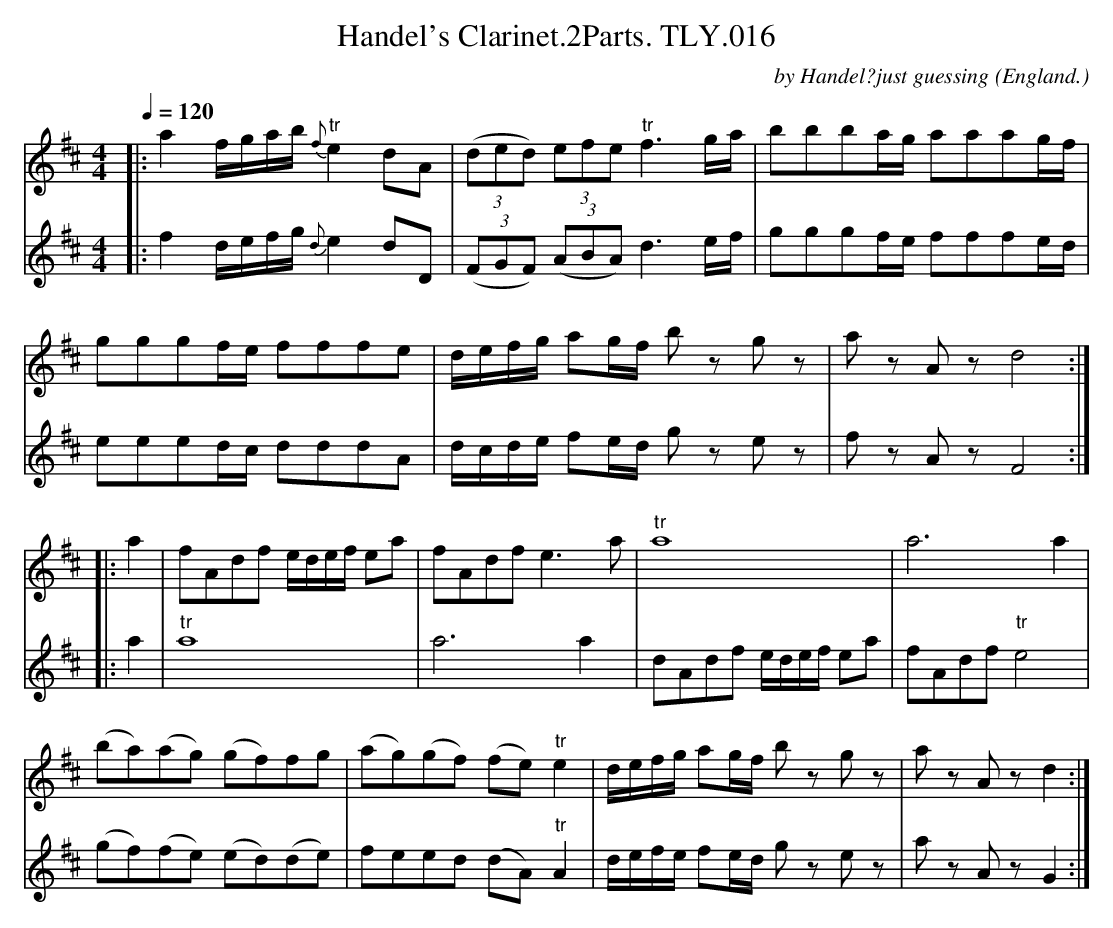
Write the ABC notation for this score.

X:1
T:Handel's Clarinet.2Parts. TLY.016
M:4/4
L:1/8
Q:1/4=120
C:by Handel?just guessing
O:England.
K:D
[V:1]|:a2f/2g/2a/2b/2 {f}"tr"e2dA|((3ded) (3efe "tr"f3 g/2a/2|\
bbba/2g/2 aaag/2f/2|
[V:2]|:f2d/2e/2f/2g/2 {d}e2dD|((3FGF) ((3ABA) d3 e/2f/2|gggf/2e/2 fffe/2d/2|
[V:1]gggf/2e/2 fffe|d/2e/2f/2g/2 ag/2f/2 b z g z|a z A z d4:|
[V:2]eeed/2c/2 dddA|d/2c/2d/2e/2 fe/2d/2 g z e z|fz AzF4:|
[V:1]|:a2|fAdf e/2d/2e/2f/2 ea|fAdf e3 a|"tr"a8|a6 a2|
[V:2]|:a2|"tr"a8|a6a2|dAdf e/2d/2e/2f/2 ea|fAdf "tr"e4|(gf)(fe) (ed)(de)|
[V:1](ba)(ag) (gf)fg|(ag)(gf) (fe) "tr"e2|\
d/2e/2f/2g/2 ag/2f/2 b z g z| a z Az d2:|
[V:2]feed (dA) "tr"A2|d/2e/2f/2e/2 fe/2d/2 g ze z|az Az G2:|
